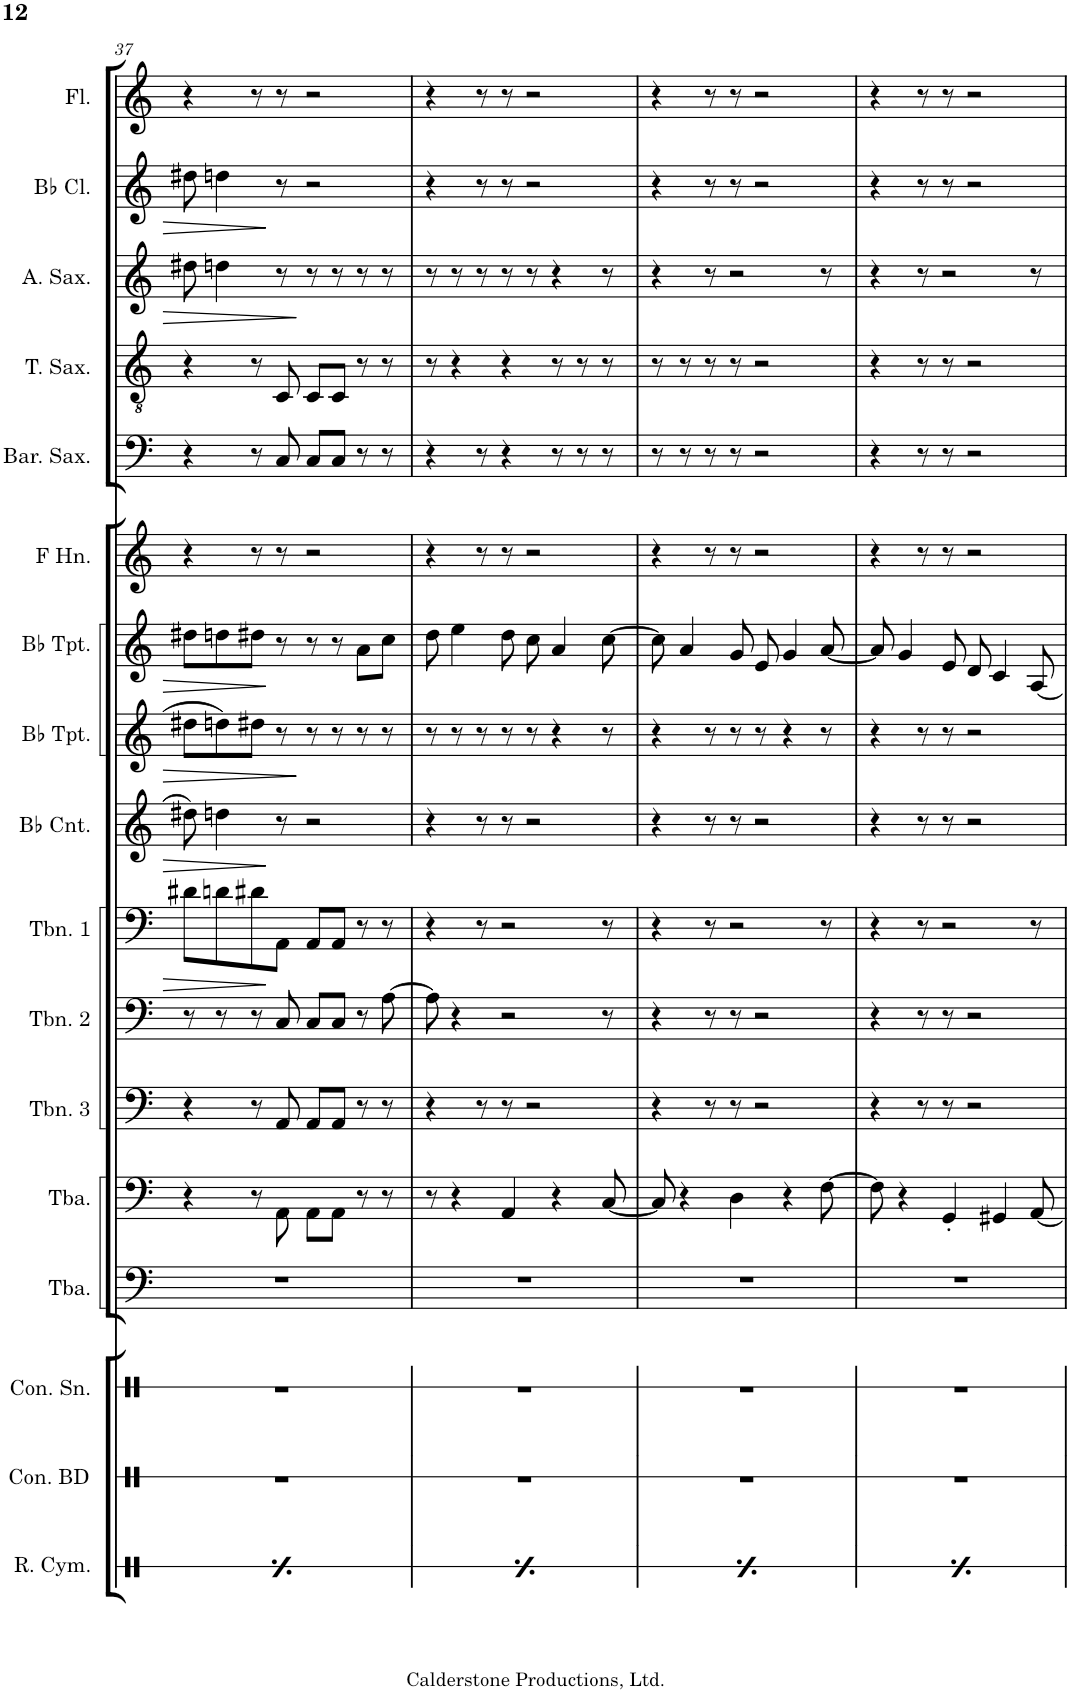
**kern	**kern	**kern	**kern	**kern	**kern	**kern	**kern	**kern	**kern	**kern	**kern	**kern	**kern	**kern	**kern	**kern
*part17	*part16	*part15	*part14	*part13	*part12	*part11	*part10	*part9	*part8	*part7	*part6	*part5	*part4	*part3	*part2	*part1
*staff17	*staff16	*staff15	*staff14	*staff13	*staff12	*staff11	*staff10	*staff9	*staff8	*staff7	*staff6	*staff5	*staff4	*staff3	*staff2	*staff1
*I"Ride Cymbal	*I"Concert Bass Drum	*I"Concert Snare Drum	*I"Tuba -2	*I"Tuba-1	*I"Trombone 3	*I"Trombone 2	*I"Trombone 1	*I"Bb Cornet	*I"Bb Trumpet	*I"Bb Trumpet	*I"Horn in F	*I"Baritone Saxophone	*I"Tenor Saxophone	*I"Alto Saxophone	*I"Bb Clarinet	*I"Flute
*I'R. Cym.	*I'Con. BD	*I'Con. Sn.	*I'Tba.	*I'Tba.	*I'Tbn. 3	*I'Tbn. 2	*I'Tbn. 1	*I'Bb Cnt.	*I'Bb Tpt.	*I'Bb Tpt.	*	*I'Bar. Sax.	*I'T. Sax.	*I'A. Sax.	*I'Bb Cl.	*I'Fl.
!!LO:PB:g=z
*clefX	*clefX	*clefX	*clefF4	*clefF4	*clefF4	*clefF4	*clefF4	*clefG2	*clefG2	*clefG2	*clefG2	*clefF4	*clefGv2	*clefG2	*clefG2	*clefG2
*	*	*	*	*	*	*	*	*ITrd1c2	*ITrd1c2	*ITrd1c2	*ITrd4c7	*ITrd12c21	*ITrd8c14	*ITrd5c9	*ITrd1c2	*ITrd4c7
*k[]	*k[]	*k[]	*k[]	*k[]	*k[]	*k[]	*k[]	*k[]	*k[]	*k[]	*k[]	*k[]	*k[]	*k[]	*k[]	*k[]
*M4/4	*M4/4	*M4/4	*M4/4	*M4/4	*M4/4	*M4/4	*M4/4	*M4/4	*M4/4	*M4/4	*M4/4	*M4/4	*M4/4	*M4/4	*M4/4	*M4/4
=37	=37	=37	=37	=37	=37	=37	=37	=37	=37	=37	=37	=37	=37	=37	=37	=37
8Re\L	1r	1r	1r	4r	4r	8r	8d#X\L	8dd#X\	8dd#X\L	8dd#X\L	4r	4r	4r	8dd#X\	8dd#X\	4r
8Re\	.	.	.	.	.	8r	8dn\	4ddn\	8ddn\	8ddn\	.	.	.	4ddn\	4ddn\	.
8Re\	.	.	.	8r	8r	8r	8d#X\	.	8dd#X\J	8dd#X\J	8r	8r	8r	.	.	8r
8Re\J	.	.	.	8AA\	8AA/	8C/	8AA\J	8r	8r	8r	8r	8C/	8C/	8r	8r	8r
8Re\L	.	.	.	8AA\L	8AA/L	8C/L	8AA/L	2r	8r	8r	2r	8C/L	8C/L	8r	2r	2r
8Re\	.	.	.	8AA\J	8AA/J	8C/J	8AA/J	.	8r	8r	.	8C/J	8C/J	8r	.	.
8Re\J	.	.	.	8r	8r	8r	8r	.	8r	8a\L	.	8r	8r	8r	.	.
8ryy	.	.	.	8r	8r	[8A\	8r	.	8r	8cc\J	.	8r	8r	8r	.	.
=38	=38	=38	=38	=38	=38	=38	=38	=38	=38	=38	=38	=38	=38	=38	=38	=38
8Re\L	1r	1r	1r	8r	4r	8A\]	4r	4r	8r	8dd\	4r	4r	8r	8r	4r	4r
8Re\	.	.	.	4r	.	4r	.	.	8r	4ee\	.	.	4r	8r	.	.
8Re\	.	.	.	.	8r	.	8r	8r	8r	.	8r	8r	.	8r	8r	8r
8Re\J	.	.	.	4AA/	8r	2r	2r	8r	8r	8dd\	8r	4r	4r	8r	8r	8r
8Re\L	.	.	.	.	2r	.	.	2r	8r	8cc\	2r	.	.	8r	2r	2r
8Re\	.	.	.	4r	.	.	.	.	4r	4a/	.	8r	8r	4r	.	.
8Re\J	.	.	.	.	.	.	.	.	.	.	.	8r	8r	.	.	.
8ryy	.	.	.	[8C/	.	8r	8r	.	8r	[8cc\	.	8r	8r	8r	.	.
=39	=39	=39	=39	=39	=39	=39	=39	=39	=39	=39	=39	=39	=39	=39	=39	=39
8Re\L	1r	1r	1r	8C/]	4r	4r	4r	4r	4r	8cc\]	4r	8r	8r	4r	4r	4r
8Re\	.	.	.	4r	.	.	.	.	.	4a/	.	8r	8r	.	.	.
8Re\	.	.	.	.	8r	8r	8r	8r	8r	.	8r	8r	8r	8r	8r	8r
8Re\J	.	.	.	4D\	8r	8r	2r	8r	8r	8g/	8r	8r	8r	2r	8r	8r
8Re\L	.	.	.	.	2r	2r	.	2r	8r	8e/	2r	2r	2r	.	2r	2r
8Re\	.	.	.	4r	.	.	.	.	4r	4g/	.	.	.	.	.	.
8Re\J	.	.	.	.	.	.	.	.	.	.	.	.	.	.	.	.
8ryy	.	.	.	[8F\	.	.	8r	.	8r	[8a/	.	.	.	8r	.	.
=40	=40	=40	=40	=40	=40	=40	=40	=40	=40	=40	=40	=40	=40	=40	=40	=40
8Re\L	1r	1r	1r	8F\]	4r	4r	4r	4r	4r	8a/]	4r	4r	4r	4r	4r	4r
8Re\	.	.	.	4r	.	.	.	.	.	4g/	.	.	.	.	.	.
8Re\	.	.	.	.	8r	8r	8r	8r	8r	.	8r	8r	8r	8r	8r	8r
8Re\J	.	.	.	4GG'/	8r	8r	2r	8r	8r	8e/	8r	8r	8r	2r	8r	8r
8Re\L	.	.	.	.	2r	2r	.	2r	2r	8d/	2r	2r	2r	.	2r	2r
8Re\	.	.	.	4GG#X/	.	.	.	.	.	4c/	.	.	.	.	.	.
8Re\J	.	.	.	.	.	.	.	.	.	.	.	.	.	.	.	.
8ryy	.	.	.	[8AA/	.	.	8r	.	.	[8A/	.	.	.	8r	.	.
=	=	=	=	=	=	=	=	=	=	=	=	=	=	=	=	=
*-	*-	*-	*-	*-	*-	*-	*-	*-	*-	*-	*-	*-	*-	*-	*-	*-
